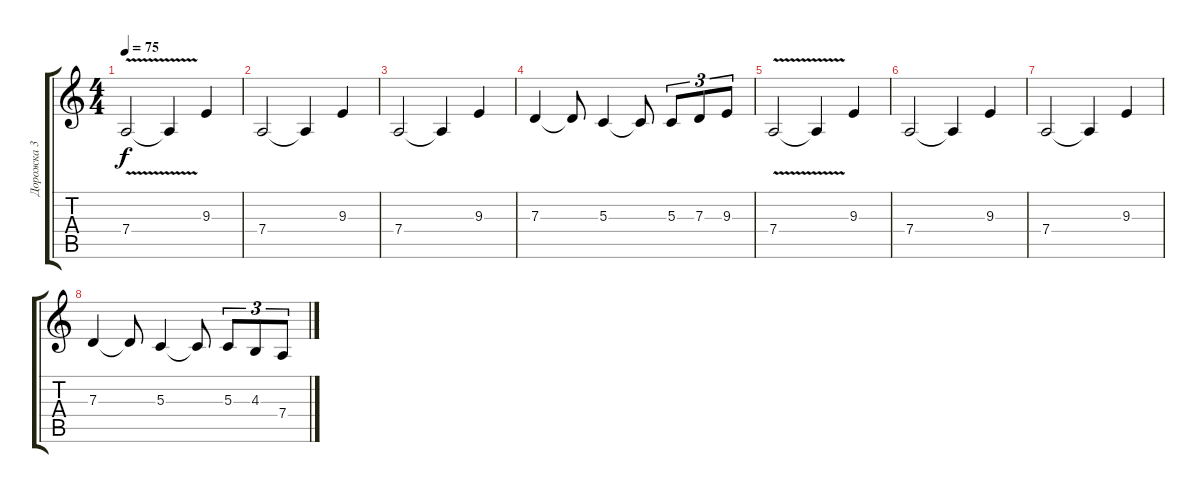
\track ("Дорожка 3" "Дорожка 3") {instrument stringensemble1}
\staff {score tabs}
\tuning (E4 B3 G3 D3 A2 E2) {hide}
\ts (4 4)
\tempo 75
\clef g2
\ks c
7.4{v}.2{dy f instrument stringensemble1} 7.4{t}.4 9.3.4 |
7.4.2 7.4{t}.4 9.3.4 |
7.4.2 7.4{t}.4 9.3.4 |
7.3.4 7.3{t}.8 5.3.4 5.3{t}.8 5.3.8{tu (3 2)} 7.3.8{tu (3 2)} 9.3.8{tu (3 2)} |
7.4{v}.2 7.4{t}.4 9.3.4 |
7.4.2 7.4{t}.4 9.3.4 |
7.4.2 7.4{t}.4 9.3.4 |
7.3.4 7.3{t}.8 5.3.4 5.3{t}.8 5.3.8{tu (3 2)} 4.3.8{tu (3 2)} 7.4.8{tu (3 2)}
